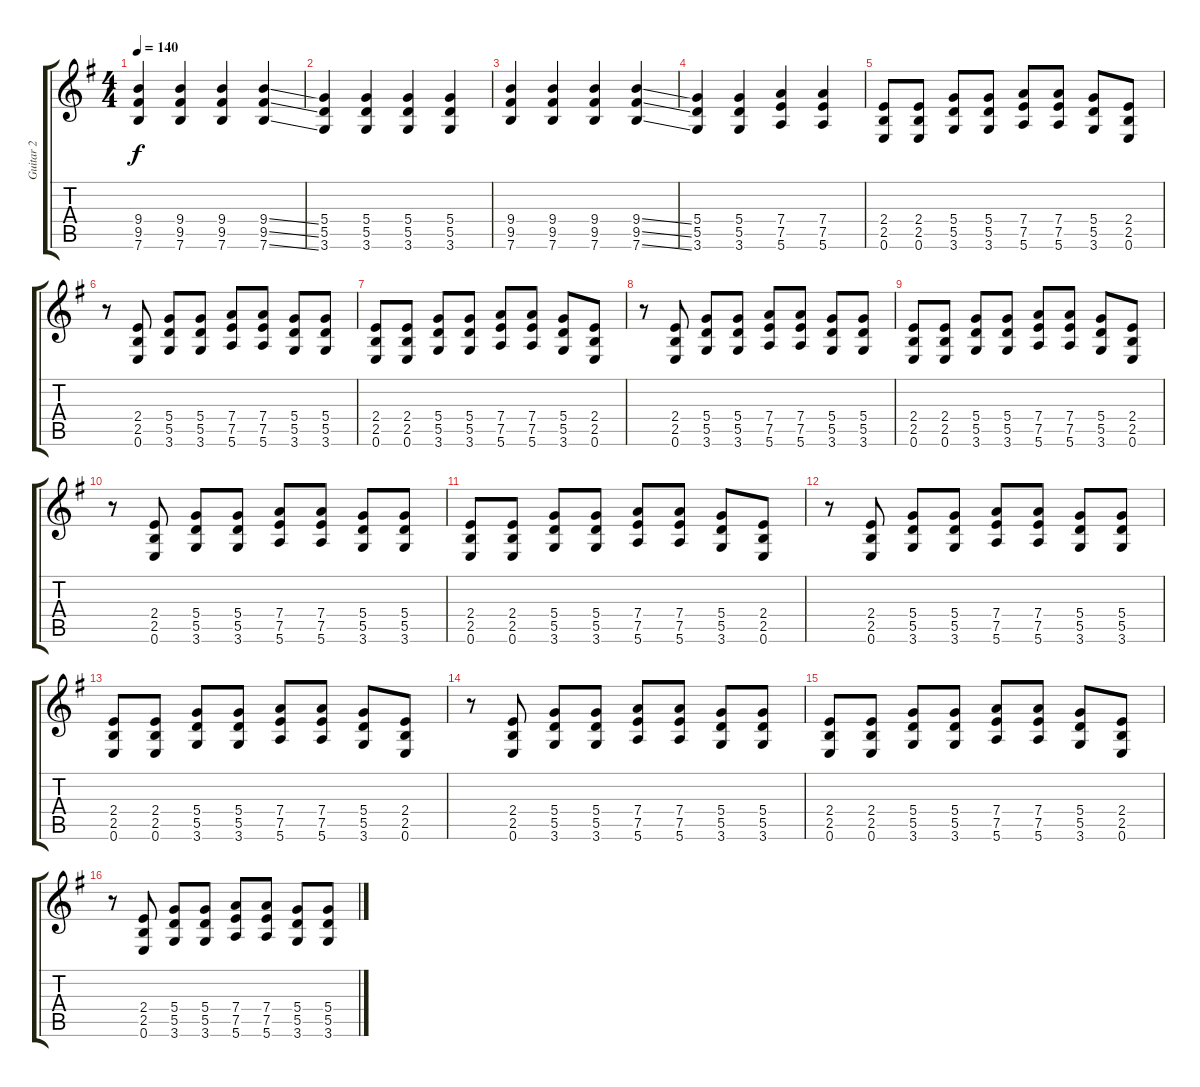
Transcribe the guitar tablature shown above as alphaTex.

\track ("Guitar 2" "Guitar 2") {instrument distortionguitar}
\staff {score tabs}
\tuning (E4 B3 G3 D3 A2 E2) {hide}
\ts (4 4)
\tempo 140
\clef g2
\ks g
(9.4 9.5 7.6).4{dy f} (9.4 9.5 7.6).4 (9.4 9.5 7.6).4 (9.4{ss} 9.5{ss} 7.6{ss}).4 |
(5.4 5.5 3.6).4 (5.4 5.5 3.6).4 (5.4 5.5 3.6).4 (5.4 5.5 3.6).4 |
(9.4 9.5 7.6).4 (9.4 9.5 7.6).4 (9.4 9.5 7.6).4 (9.4{ss} 9.5{ss} 7.6{ss}).4 |
(5.4 5.5 3.6).4 (5.4 5.5 3.6).4 (7.4 7.5 5.6).4 (7.4 7.5 5.6).4 |
(2.4 2.5 0.6).8 (2.4 2.5 0.6).8 (5.4 5.5 3.6).8 (5.4 5.5 3.6).8 (7.4 7.5 5.6).8 (7.4 7.5 5.6).8 (5.4 5.5 3.6).8 (2.4 2.5 0.6).8 |
r.8 (2.4 2.5 0.6).8 (5.4 5.5 3.6).8 (5.4 5.5 3.6).8 (7.4 7.5 5.6).8 (7.4 7.5 5.6).8 (5.4 5.5 3.6).8 (5.4 5.5 3.6).8 |
(2.4 2.5 0.6).8 (2.4 2.5 0.6).8 (5.4 5.5 3.6).8 (5.4 5.5 3.6).8 (7.4 7.5 5.6).8 (7.4 7.5 5.6).8 (5.4 5.5 3.6).8 (2.4 2.5 0.6).8 |
r.8 (2.4 2.5 0.6).8 (5.4 5.5 3.6).8 (5.4 5.5 3.6).8 (7.4 7.5 5.6).8 (7.4 7.5 5.6).8 (5.4 5.5 3.6).8 (5.4 5.5 3.6).8 |
(2.4 2.5 0.6).8 (2.4 2.5 0.6).8 (5.4 5.5 3.6).8 (5.4 5.5 3.6).8 (7.4 7.5 5.6).8 (7.4 7.5 5.6).8 (5.4 5.5 3.6).8 (2.4 2.5 0.6).8 |
r.8 (2.4 2.5 0.6).8 (5.4 5.5 3.6).8 (5.4 5.5 3.6).8 (7.4 7.5 5.6).8 (7.4 7.5 5.6).8 (5.4 5.5 3.6).8 (5.4 5.5 3.6).8 |
(2.4 2.5 0.6).8 (2.4 2.5 0.6).8 (5.4 5.5 3.6).8 (5.4 5.5 3.6).8 (7.4 7.5 5.6).8 (7.4 7.5 5.6).8 (5.4 5.5 3.6).8 (2.4 2.5 0.6).8 |
r.8 (2.4 2.5 0.6).8 (5.4 5.5 3.6).8 (5.4 5.5 3.6).8 (7.4 7.5 5.6).8 (7.4 7.5 5.6).8 (5.4 5.5 3.6).8 (5.4 5.5 3.6).8 |
(2.4 2.5 0.6).8 (2.4 2.5 0.6).8 (5.4 5.5 3.6).8 (5.4 5.5 3.6).8 (7.4 7.5 5.6).8 (7.4 7.5 5.6).8 (5.4 5.5 3.6).8 (2.4 2.5 0.6).8 |
r.8 (2.4 2.5 0.6).8 (5.4 5.5 3.6).8 (5.4 5.5 3.6).8 (7.4 7.5 5.6).8 (7.4 7.5 5.6).8 (5.4 5.5 3.6).8 (5.4 5.5 3.6).8 |
(2.4 2.5 0.6).8 (2.4 2.5 0.6).8 (5.4 5.5 3.6).8 (5.4 5.5 3.6).8 (7.4 7.5 5.6).8 (7.4 7.5 5.6).8 (5.4 5.5 3.6).8 (2.4 2.5 0.6).8 |
r.8 (2.4 2.5 0.6).8 (5.4 5.5 3.6).8 (5.4 5.5 3.6).8 (7.4 7.5 5.6).8 (7.4 7.5 5.6).8 (5.4 5.5 3.6).8 (5.4 5.5 3.6).8
